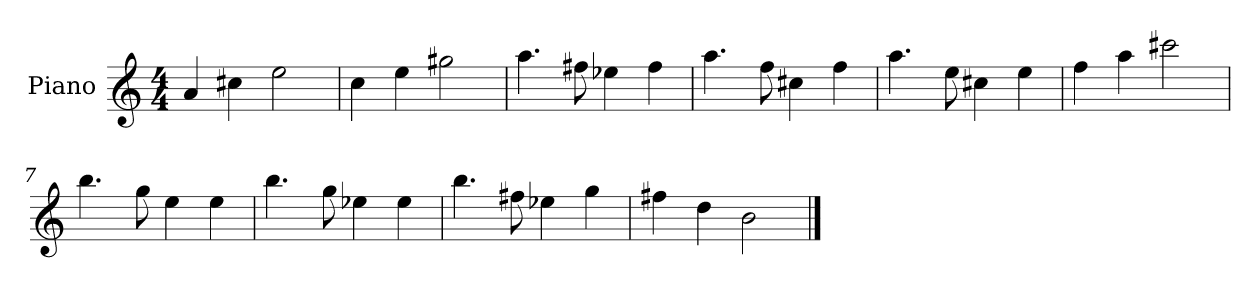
**kern
*part1
*staff1
*I"Piano
*I'Pno.
*clefG2
*k[]
*M4/4
*MM120
=1
4a/
4cc#X\
2ee\
=2
4cc\
4ee\
2gg#X\
=3
4.aa\
8ff#X\
4ee-X\
4ff#\
=4
4.aa\
8ff\
4cc#X\
4ff\
=5
4.aa\
8ee\
4cc#X\
4ee\
=6
4ff\
4aa\
2ccc#X\
=7
4.bb\
8gg\
4ee\
4ee\
=8
4.bb\
8gg\
4ee-X\
4ee-\
!!LO:LB:g=z
=9
4.bb\
8ff#X\
4ee-X\
4gg\
=10
4ff#X\
4dd\
2b\
==
*-
